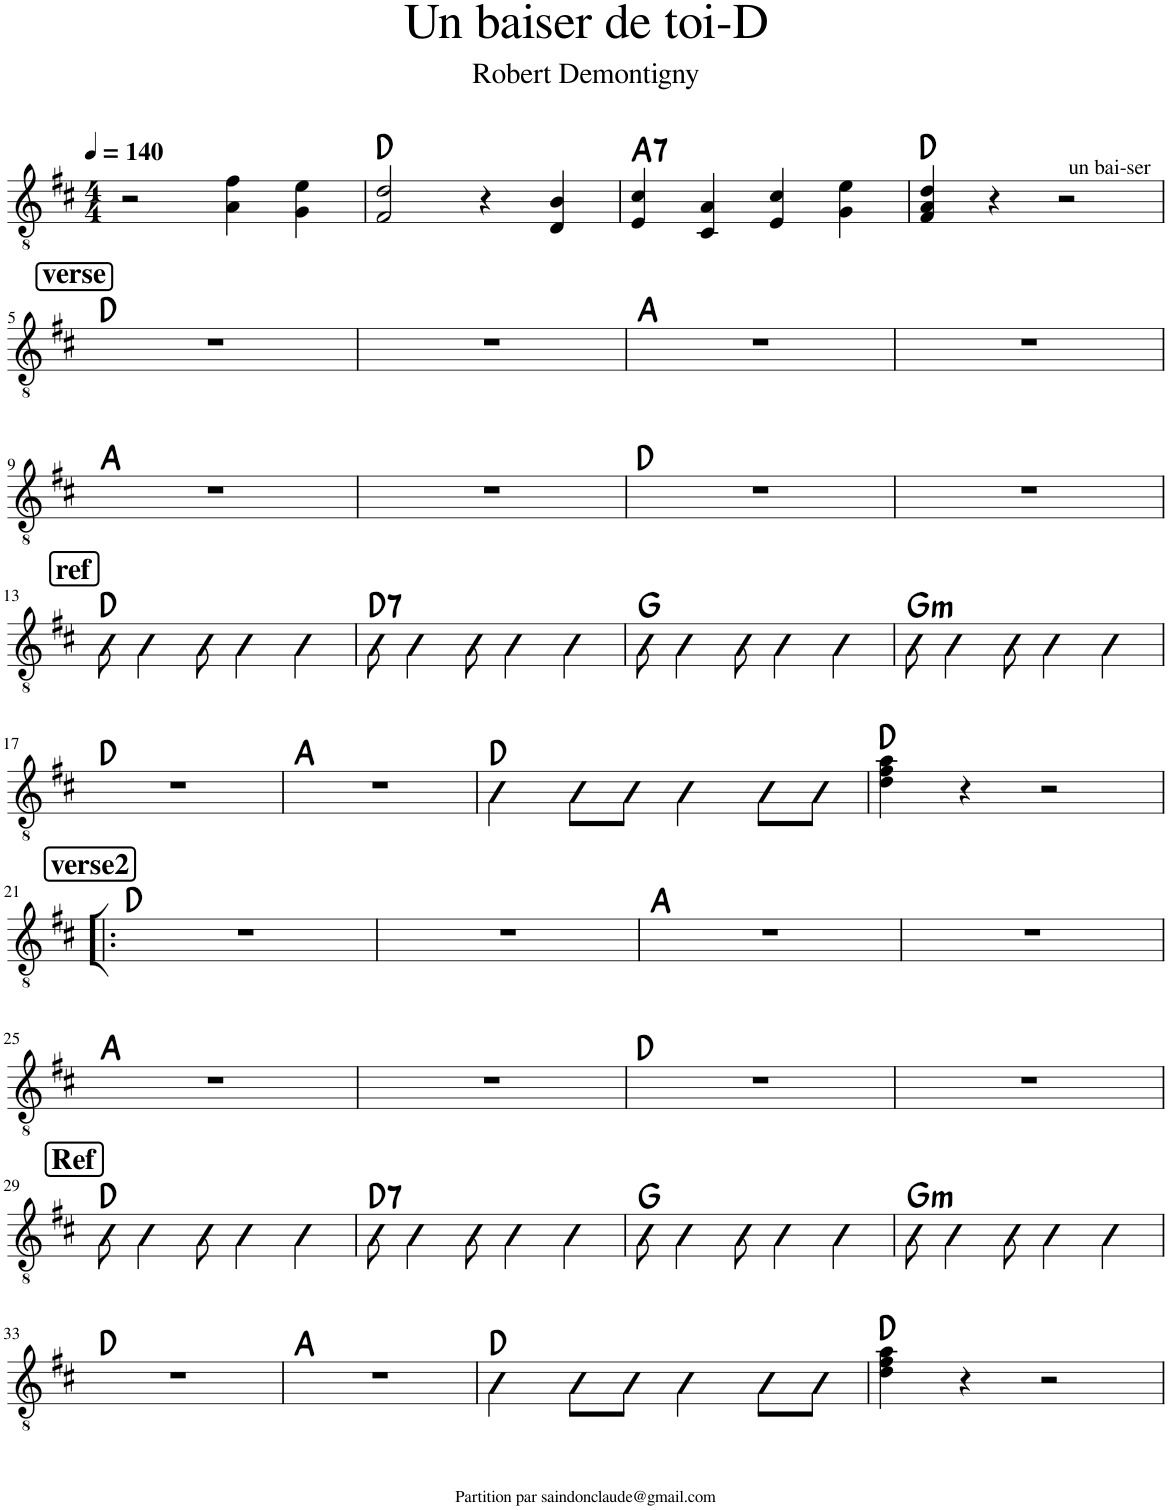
**kern	**harte
*part1	*part1
*staff1	*
*I"Classical Guitar	*
*I'Guit.	*
*clefGv2	*
*k[f#c#]	*
*M4/4	*
*MM140	*
=1	=1
2r	.
4A\ 4f#\	.
4G\ 4e\	.
=2	=2
2F#/ 2d/	D:maj
4r	.
4D/ 4B/	.
=3	=3
!	!LO:H:kt=7
4E/ 4c#/	A:7
4C#/ 4A/	.
4E/ 4c#/	.
4G\ 4e\	.
=4	=4
4F#/ 4A/ 4d/	D:maj
4r	.
!LO:TX:a:t=un bai-ser	!
2r	.
!!LO:LB:g=z
!!LO:REH:place=s1:a:B:rj:fs=14:t=verse
=5	=5
1r	D:maj
=6	=6
1r	.
=7	=7
1r	A:maj
=8	=8
1r	.
!!LO:LB:g=z
=9	=9
1r	A:maj
=10	=10
1r	.
=11	=11
1r	D:maj
=12	=12
1r	.
!!LO:LB:g=z
!!LO:REH:place=s1:a:B:rj:fs=14:t=ref
=13	=13
8d\	D:maj
4d\	.
8d\	.
4d\	.
4d\	.
=14	=14
!	!LO:H:kt=7
8d\	D:7
4d\	.
8d\	.
4d\	.
4d\	.
=15	=15
8d\	G:maj
4d\	.
8d\	.
4d\	.
4d\	.
=16	=16
!	!LO:H:kt=m
8d\	G:min
4d\	.
8d\	.
4d\	.
4d\	.
!!LO:LB:g=z
=17	=17
1r	D:maj
=18	=18
1r	A:maj
=19	=19
4d\	D:maj
8d\L	.
8d\J	.
4d\	.
8d\L	.
8d\J	.
=20	=20
4d\ 4f#\ 4a\	D:maj
4r	.
2r	.
!!LO:LB:g=z
!!LO:REH:place=s1:a:B:rj:fs=14:t=verse2
=21!|:	=21!|:
1r	D:maj
=22	=22
1r	.
=23	=23
1r	A:maj
=24	=24
1r	.
!!LO:LB:g=z
=25	=25
1r	A:maj
=26	=26
1r	.
=27	=27
1r	D:maj
=28	=28
1r	.
!!LO:LB:g=z
!!LO:REH:place=s1:a:B:rj:fs=14:t=Ref
=29	=29
8d\	D:maj
4d\	.
8d\	.
4d\	.
4d\	.
=30	=30
!	!LO:H:kt=7
8d\	D:7
4d\	.
8d\	.
4d\	.
4d\	.
=31	=31
8d\	G:maj
4d\	.
8d\	.
4d\	.
4d\	.
=32	=32
!	!LO:H:kt=m
8d\	G:min
4d\	.
8d\	.
4d\	.
4d\	.
!!LO:LB:g=z
=33	=33
1r	D:maj
=34	=34
1r	A:maj
=35	=35
4d\	D:maj
8d\L	.
8d\J	.
4d\	.
8d\L	.
8d\J	.
=36	=36
4d\ 4f#\ 4a\	D:maj
4r	.
2r	.
=	=
*-	*-
